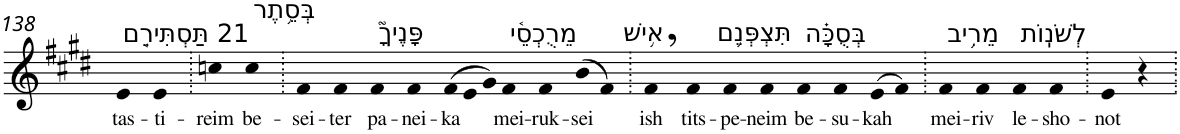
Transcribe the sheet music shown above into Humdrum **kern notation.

**kern	**text
*part1	*part1
*staff1	*staff1
*I"Piano	*
*I'Pno	*
!!LO:PB:g=z
*clefG2	*
*k[f#c#g#d#]	*
*E:	*
=138	=138
!LO:TX:a:t=21 תַּסְתִּירֵ֤ם	!
!	!LO:LY:b
4e	tas-
!	!LO:LY:b
4e	-ti-
=139.	=139.
!	!LO:LY:b
4ccn	-reim
!LO:TX:a:t=בְּסֵ֥תֶר	!
!	!LO:LY:b
4cc	be-
=140.	=140.
!	!LO:LY:b
4f#	-sei-
!	!LO:LY:b
4f#	-ter
!LO:TX:a:t=פָּנֶיךָ֮	!
!	!LO:LY:b
4f#	pa-
!	!LO:LY:b
4f#	-nei-
*Xtuplet	*
!	!LO:LY:b
(>12f#	-ka
12e	.
12g#)	.
!LO:TX:a:t=מֵרֻכְסֵ֫י	!
!	!LO:LY:b
4f#	mei-
!	!LO:LY:b
4f#	-ruk-
!	!LO:LY:b
(>8b	-sei
8f#)	.
=141.	=141.
!LO:TX:a:t=א֥ישׁ	!
!	!LO:LY:b
4f#,	-ish
!LO:TX:a:t=תִּצְפְּנֵ֥ם	!
!	!LO:LY:b
4f#	tits-
!	!LO:LY:b
4f#	-pe-
!	!LO:LY:b
4f#	-neim
!LO:TX:a:t=בְּסֻכָּ֗ה	!
!	!LO:LY:b
4f#	be-
!	!LO:LY:b
4f#	-su-
!	!LO:LY:b
(>8e	-kah
8f#)	.
=142.	=142.
!LO:TX:a:t=מֵרִ֥יב	!
!	!LO:LY:b
4f#	mei-
!	!LO:LY:b
4f#	-riv
!LO:TX:a:t=לְשֹׁנֽוֹת	!
!	!LO:LY:b
4f#	le-
!	!LO:LY:b
4f#	-sho-
=143.	=143.
!	!LO:LY:b
4e	-not
4r	.
=.	=.
*-	*-
